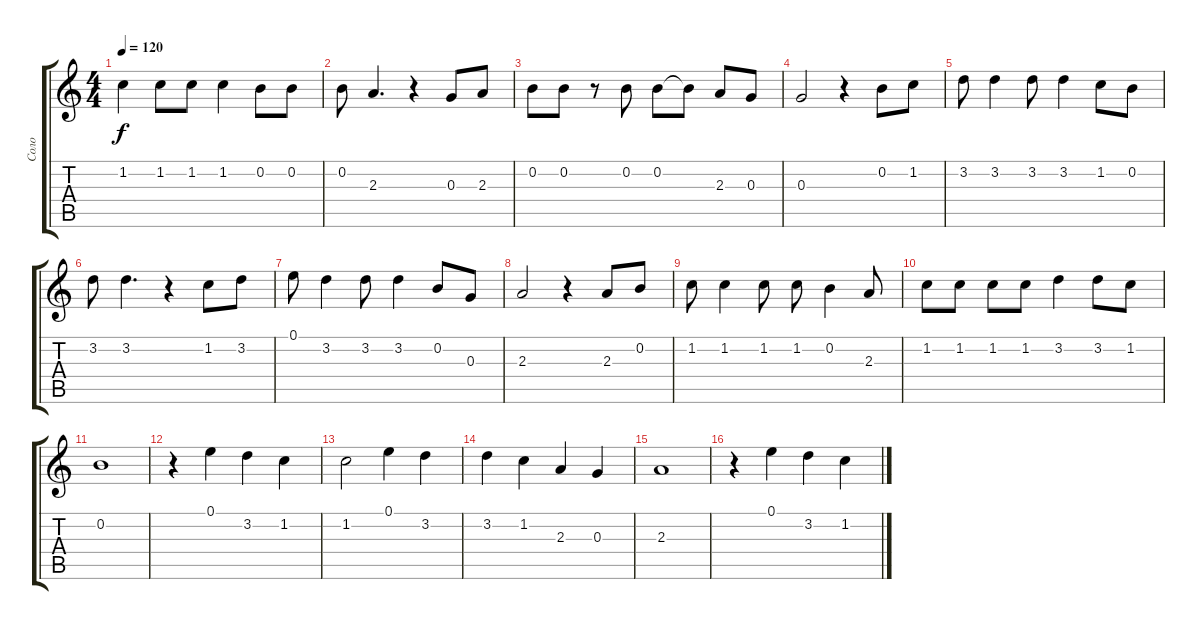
\track ("Соло" "Соло") {instrument electricguitarclean}
\staff {score tabs}
\tuning (E4 B3 G3 D3 A2 E2) {hide}
\ts (4 4)
\tempo 120
\clef g2
\ks c
1.2.4{dy f} 1.2.8 1.2.8 1.2.4 0.2.8 0.2.8 |
0.2.8 2.3.4{d} r.4 0.3.8 2.3.8 |
0.2.8 0.2.8 r.8 0.2.8 0.2.8 0.2{t}.8 2.3.8 0.3.8 |
0.3.2 r.4 0.2.8 1.2.8 |
3.2.8 3.2.4 3.2.8 3.2.4 1.2.8 0.2.8 |
3.2.8 3.2.4{d} r.4 1.2.8 3.2.8 |
0.1.8 3.2.4 3.2.8 3.2.4 0.2.8 0.3.8 |
2.3.2 r.4 2.3.8 0.2.8 |
1.2.8 1.2.4 1.2.8 1.2.8 0.2.4 2.3.8 |
1.2.8 1.2.8 1.2.8 1.2.8 3.2.4 3.2.8 1.2.8 |
0.2.1 |
r.4 0.1.4 3.2.4 1.2.4 |
1.2.2 0.1.4 3.2.4 |
3.2.4 1.2.4 2.3.4 0.3.4 |
2.3.1 |
r.4 0.1.4 3.2.4 1.2.4
